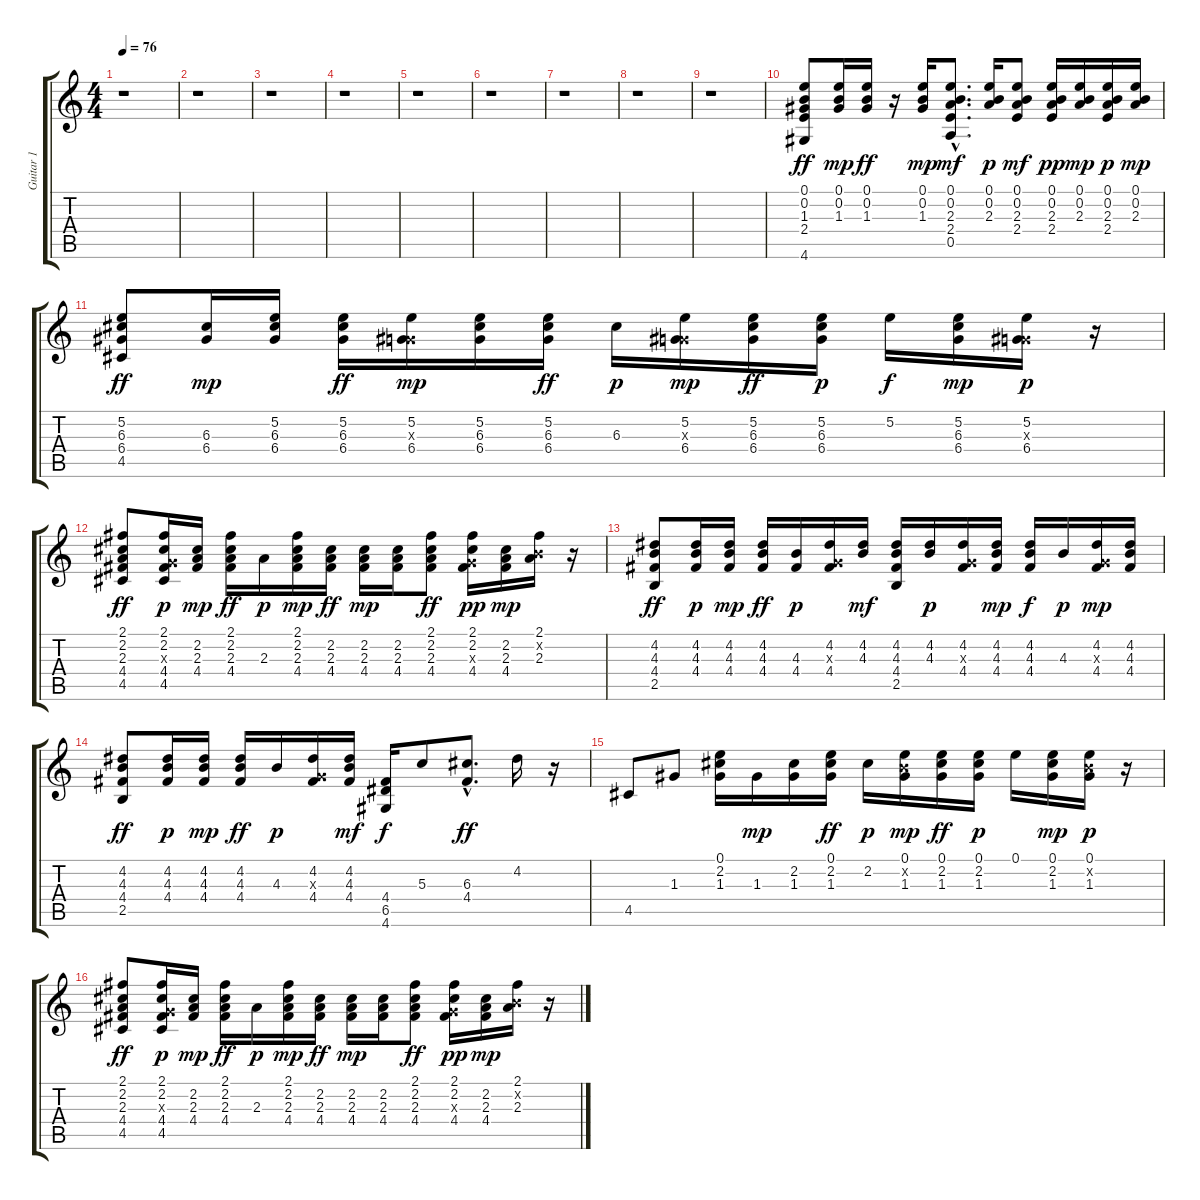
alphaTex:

\track ("Guitar 1" "Guitar 1") {instrument acousticguitarsteel}
\staff {score tabs}
\tuning (E4 B3 G3 D3 A2 E2) {hide}
\ts (4 4)
\tempo 76
\clef g2
\ks c
r.1{dy ff} |
r.1 |
r.1 |
r.1 |
r.1 |
r.1 |
r.1 |
r.1 |
r.1 |
(0.1 0.2 1.3 2.4 4.6).8 (0.1 0.2 1.3).16{dy mp} (0.1 0.2 1.3).16{dy ff} r.16 (0.1 0.2 1.3).16{dy mp} (0.1{hac} 0.2{hac} 2.3{hac} 2.4{hac} 0.5{hac}).8{d dy mf} (0.1 0.2 2.3).16{dy p} (0.1 0.2 2.3 2.4).8{dy mf} (0.1 0.2 2.3 2.4).16{dy pp} (0.1 0.2 2.3).16{dy mp} (0.1 0.2 2.3 2.4).16{dy p} (0.1 0.2 2.3).16{dy mp} |
(5.2 6.3 6.4 4.5).8{dy ff} (6.3 6.4).16{dy mp} (5.2 6.3 6.4).16 (5.2 6.3 6.4).16{dy ff} (5.2 0.3{x} 6.4).16{dy mp} (5.2 6.3 6.4).16 (5.2 6.3 6.4).16{dy ff} 6.3.16{dy p} (5.2 0.3{x} 6.4).16{dy mp} (5.2 6.3 6.4).16{dy ff} (5.2 6.3 6.4).16{dy p} 5.2.16{dy f} (5.2 6.3 6.4).16{dy mp} (5.2 0.3{x} 6.4).16{dy p} r.16 |
(2.1 2.2 2.3 4.4 4.5).8{dy ff} (2.1 2.2 0.3{x} 4.4 4.5).16{dy p} (2.2 2.3 4.4).16{dy mp} (2.1 2.2 2.3 4.4).16{dy ff} 2.3.16{dy p} (2.1 2.2 2.3 4.4).16{dy mp} (2.2 2.3 4.4).16{dy ff} (2.2 2.3 4.4).16{dy mp} (2.2 2.3 4.4).16 (2.1 2.2 2.3 4.4).8{dy ff} (2.1 2.2 0.3{x} 4.4).16{dy pp} (2.2 2.3 4.4).16{dy mp} (2.1 0.2{x} 2.3).16 r.16 |
(4.2 4.3 4.4 2.5).8{dy ff} (4.2 4.3 4.4).16{dy p} (4.2 4.3 4.4).16{dy mp} (4.2 4.3 4.4).16{dy ff} (4.3 4.4).16{dy p} (4.2 0.3{x} 4.4).16 (4.2 4.3).16{dy mf} (4.2 4.3 4.4 2.5).16 (4.2 4.3).16{dy p} (4.2 0.3{x} 4.4).16 (4.2 4.3 4.4).16{dy mp} (4.2 4.3 4.4).16{dy f} 4.3.16{dy p} (4.2 0.3{x} 4.4).16{dy mp} (4.2 4.3 4.4).16 |
(4.2 4.3 4.4 2.5).8{dy ff} (4.2 4.3 4.4).16{dy p} (4.2 4.3 4.4).16{dy mp} (4.2 4.3 4.4).16{dy ff} 4.3.16{dy p} (4.2 0.3{x} 4.4).16 (4.2 4.3 4.4).16{dy mf} (4.4 6.5 4.6).16{dy f} 5.3.8 (6.3{hac} 4.4{hac}).8{d dy ff} 4.2.16 r.16 |
4.5.8 1.3.8 (0.1 2.2 1.3).16 1.3.16{dy mp} (2.2 1.3).16 (0.1 2.2 1.3).16{dy ff} 2.2.16{dy p} (0.1 0.2{x} 1.3).16{dy mp} (0.1 2.2 1.3).16{dy ff} (0.1 2.2 1.3).16{dy p} 0.1.16 (0.1 2.2 1.3).16{dy mp} (0.1 0.2{x} 1.3).16{dy p} r.16 |
(2.1 2.2 2.3 4.4 4.5).8{dy ff} (2.1 2.2 0.3{x} 4.4 4.5).16{dy p} (2.2 2.3 4.4).16{dy mp} (2.1 2.2 2.3 4.4).16{dy ff} 2.3.16{dy p} (2.1 2.2 2.3 4.4).16{dy mp} (2.2 2.3 4.4).16{dy ff} (2.2 2.3 4.4).16{dy mp} (2.2 2.3 4.4).16 (2.1 2.2 2.3 4.4).8{dy ff} (2.1 2.2 0.3{x} 4.4).16{dy pp} (2.2 2.3 4.4).16{dy mp} (2.1 0.2{x} 2.3).16 r.16
